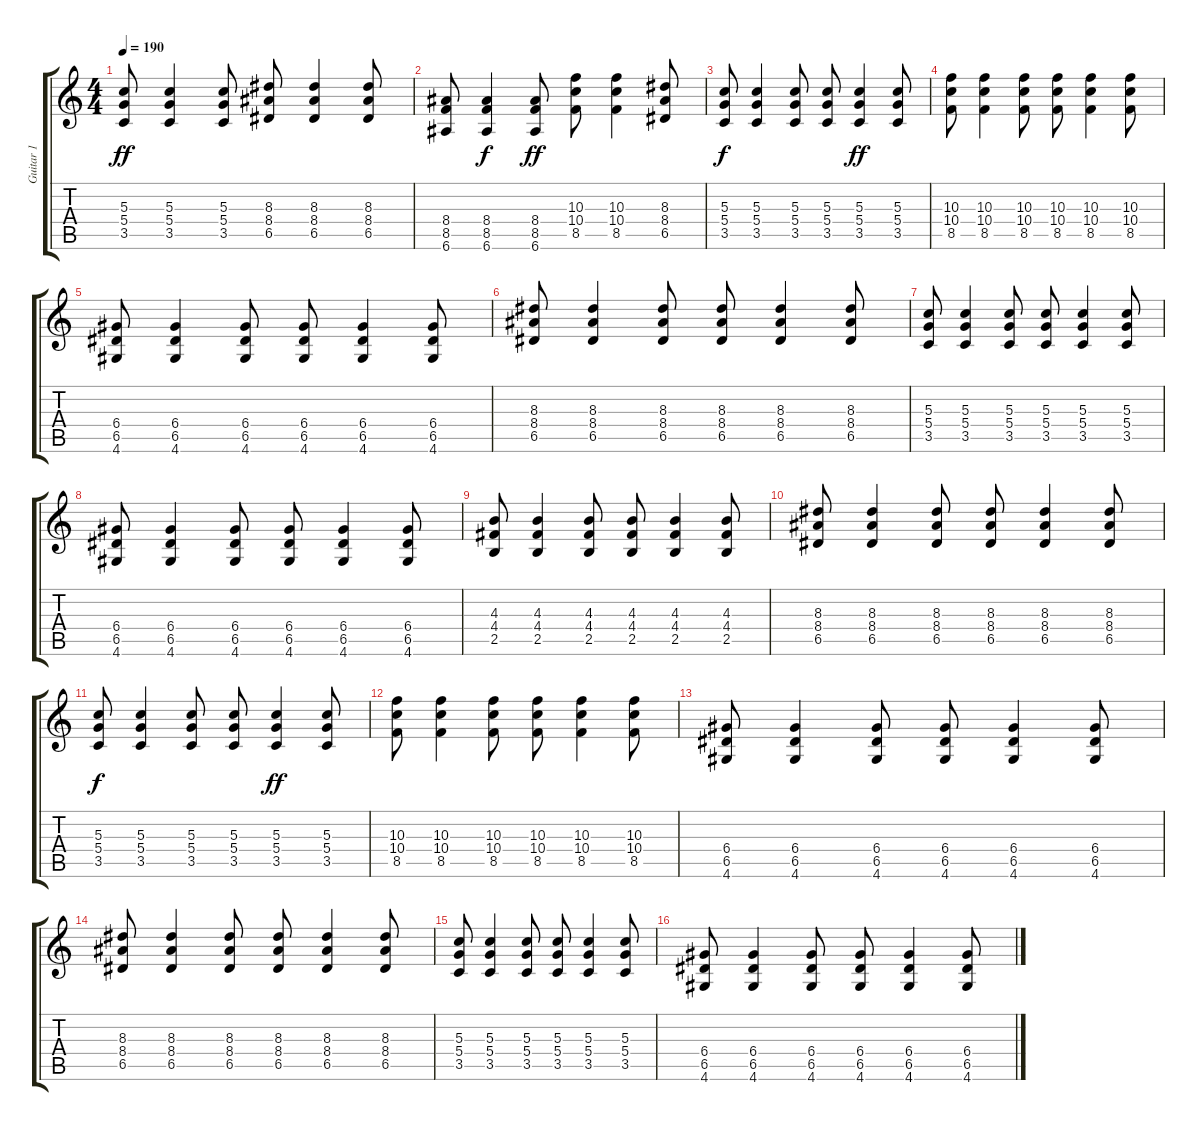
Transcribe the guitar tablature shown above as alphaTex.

\track ("Guitar 1" "Guitar 1") {instrument distortionguitar}
\staff {score tabs}
\tuning (E4 B3 G3 D3 A2 E2) {hide}
\ts (4 4)
\tempo 190
\clef g2
\ks c
(5.3 5.4 3.5).8{dy ff} (5.3 5.4 3.5).4 (5.3 5.4 3.5).8 (8.3 8.4 6.5).8 (8.3 8.4 6.5).4 (8.3 8.4 6.5).8 |
(8.4 8.5 6.6).8 (8.4 8.5 6.6).4{dy f} (8.4 8.5 6.6).8{dy ff} (10.3 10.4 8.5).8 (10.3 10.4 8.5).4 (8.3 8.4 6.5).8 |
(5.3 5.4 3.5).8{dy f} (5.3 5.4 3.5).4 (5.3 5.4 3.5).8 (5.3 5.4 3.5).8 (5.3 5.4 3.5).4{dy ff} (5.3 5.4 3.5).8 |
(10.3 10.4 8.5).8 (10.3 10.4 8.5).4 (10.3 10.4 8.5).8 (10.3 10.4 8.5).8 (10.3 10.4 8.5).4 (10.3 10.4 8.5).8 |
(6.4 6.5 4.6).8 (6.4 6.5 4.6).4 (6.4 6.5 4.6).8 (6.4 6.5 4.6).8 (6.4 6.5 4.6).4 (6.4 6.5 4.6).8 |
(8.3 8.4 6.5).8 (8.3 8.4 6.5).4 (8.3 8.4 6.5).8 (8.3 8.4 6.5).8 (8.3 8.4 6.5).4 (8.3 8.4 6.5).8 |
(5.3 5.4 3.5).8 (5.3 5.4 3.5).4 (5.3 5.4 3.5).8 (5.3 5.4 3.5).8 (5.3 5.4 3.5).4 (5.3 5.4 3.5).8 |
(6.4 6.5 4.6).8 (6.4 6.5 4.6).4 (6.4 6.5 4.6).8 (6.4 6.5 4.6).8 (6.4 6.5 4.6).4 (6.4 6.5 4.6).8 |
(4.3 4.4 2.5).8 (4.3 4.4 2.5).4 (4.3 4.4 2.5).8 (4.3 4.4 2.5).8 (4.3 4.4 2.5).4 (4.3 4.4 2.5).8 |
(8.3 8.4 6.5).8 (8.3 8.4 6.5).4 (8.3 8.4 6.5).8 (8.3 8.4 6.5).8 (8.3 8.4 6.5).4 (8.3 8.4 6.5).8 |
(5.3 5.4 3.5).8{dy f} (5.3 5.4 3.5).4 (5.3 5.4 3.5).8 (5.3 5.4 3.5).8 (5.3 5.4 3.5).4{dy ff} (5.3 5.4 3.5).8 |
(10.3 10.4 8.5).8 (10.3 10.4 8.5).4 (10.3 10.4 8.5).8 (10.3 10.4 8.5).8 (10.3 10.4 8.5).4 (10.3 10.4 8.5).8 |
(6.4 6.5 4.6).8 (6.4 6.5 4.6).4 (6.4 6.5 4.6).8 (6.4 6.5 4.6).8 (6.4 6.5 4.6).4 (6.4 6.5 4.6).8 |
(8.3 8.4 6.5).8 (8.3 8.4 6.5).4 (8.3 8.4 6.5).8 (8.3 8.4 6.5).8 (8.3 8.4 6.5).4 (8.3 8.4 6.5).8 |
(5.3 5.4 3.5).8 (5.3 5.4 3.5).4 (5.3 5.4 3.5).8 (5.3 5.4 3.5).8 (5.3 5.4 3.5).4 (5.3 5.4 3.5).8 |
(6.4 6.5 4.6).8 (6.4 6.5 4.6).4 (6.4 6.5 4.6).8 (6.4 6.5 4.6).8 (6.4 6.5 4.6).4 (6.4 6.5 4.6).8
